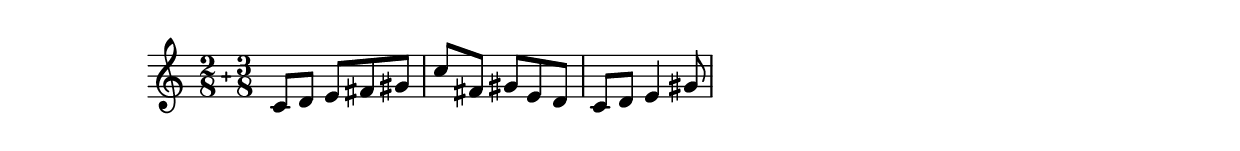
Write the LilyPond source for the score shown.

% DO NOT EDIT this file manually; it is automatically
% generated from Documentation/snippets/new
% Make any changes in Documentation/snippets/new/
% and then run scripts/auxiliar/makelsr.py
%
% This file is in the public domain.
%% Note: this file works from version 2.14.0
\version "2.14.0"

\header {
%% Translation of GIT committish: 615cbf212fdaf0b220b3330da417d0c3602494f2
 doctitlees = "Indicaciones de compases compuestos"
 texidoces = "
Las indicaciones de compás poco frecuentes como @qq{5/8} se pueden
ejecutar como compases compuestos (p.ej. @qq{3/8 + 2/8}), que combinan
dos o más metros diferentes. LilyPond puede hacer la música de este
tipo fácil de leer e interpretar, imprimiendo explícitamente las
indicaciones de compás compuesto y adaptando el comportamiento
automático de las barras (también se pueden añadir indicaciones
gráficas de la agrupación de compases; véase el fragmento de código
apropiado en la base de datos).

"


%% Translation of GIT committish: 0a868be38a775ecb1ef935b079000cebbc64de40
texidocde = "
Ungerade Taktarten werden (wie etwa \"5/8\") werden oft als zusammengesetzte
Taktarten interpretiert (bspw. \"3/8 + 2/8\"), in welchen zwei oder mehr
Teiltakte unterschieden werden.  LilyPond kann derartige Noten produzieren,
indem entsprechende Taktarten gesetzt werden und die automatische
Bebalkung angepasst wird.

"
  doctitlede = "Zusammengesetzte Taktarten"



%% Translation of GIT committish: 4da4307e396243a5a3bc33a0c2753acac92cb685
  texidocfr = "
Des métriques telles que @qq{5/8} peuvent s'interpréter sous une forme
décomposée --- @qq{3/8 + 2/8} par exemple --- qui combine plusieurs
métriques.  LilyPond est capable de rendre ce type de notation, plus
  facile à lire et à interpréter, en imprimant cette métrique composite
  et en adaptant les règles de ligature automatique en conséquence.

"
  doctitlefr = "Métrique décomposée"

  lsrtags = "rhythms"
  texidoc = "
Odd 20th century time signatures (such as \"5/8\") can often be played
as compound time signatures (e.g. \"3/8 + 2/8\"), which combine two or
more inequal metrics. LilyPond can make such music quite easy to read
and play, by explicitly printing the compound time signatures and
adapting the automatic beaming behavior. (Graphic measure grouping
indications can also be added; see the appropriate snippet in this
database.)
"
  doctitle = "Compound time signatures"
} % begin verbatim


#(define ((compound-time one two num) grob)
   (grob-interpret-markup grob
                          (markup #:override '(baseline-skip . 0) #:number
                                  (#:line ((#:column (one num))
                                           #:vcenter "+"
                                           (#:column (two num)))))))

\relative c' {
  \override Staff.TimeSignature #'stencil = #(compound-time "2" "3" "8")
  \time 5/8
  \set Staff.beatStructure = #'(2 3)
  c8 d e fis gis
  c8 fis, gis e d
  c8 d e4 gis8
}
